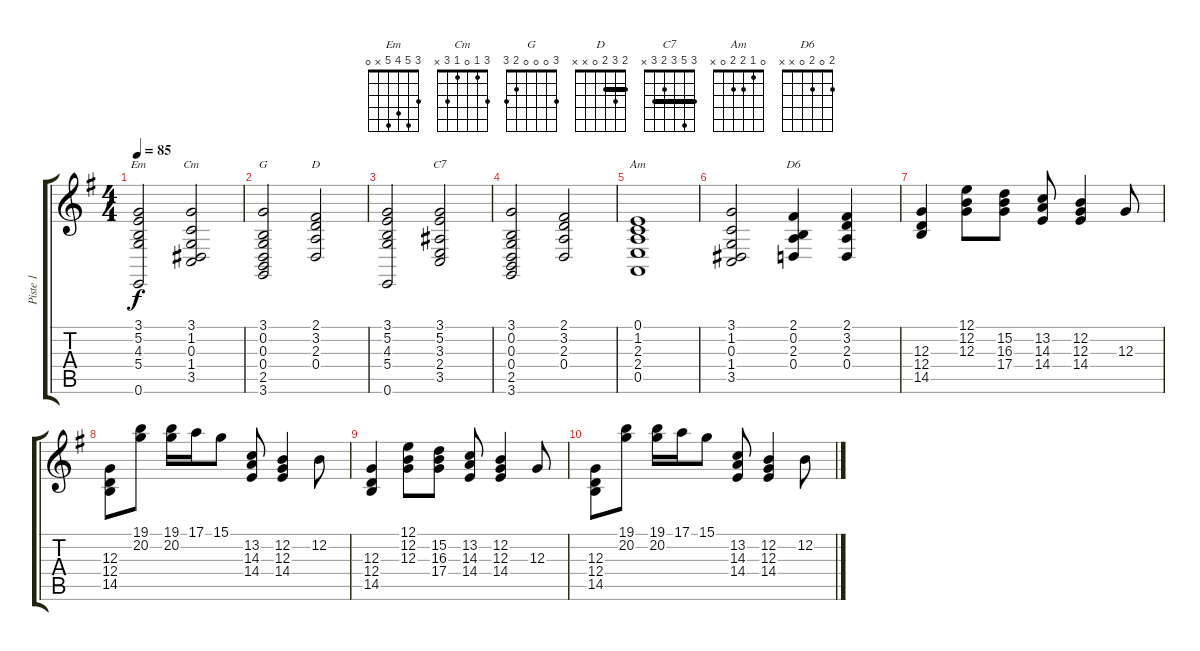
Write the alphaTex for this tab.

\track ("Piste 1" "Piste 1") {instrument percussiveorgan}
\staff {score tabs}
\tuning (E4 B3 G3 D3 A2 E2) {hide}
\chord ("Em" 3 5 4 5 x 0)
\chord ("Cm" 3 1 0 1 3 x)
\chord ("G" 3 0 0 0 2 3)
\chord ("D" 2 3 2 0 x x) {barre 2}
\chord ("C7" 3 5 3 2 3 x) {barre 3}
\chord ("Am" 0 1 2 2 0 x)
\chord ("D6" 2 0 2 0 x x)
\ts (4 4)
\tempo 85
\clef g2
\ks g
(3.1 5.2 4.3 5.4 0.6).2{ch "Em" dy f} (3.1 1.2 0.3 1.4 3.5).2{ch "Cm"} |
(3.1 0.2 0.3 0.4 2.5 3.6).2{ch "G"} (2.1 3.2 2.3 0.4).2{ch "D"} |
(3.1 5.2 4.3 5.4 0.6).2 (3.1 5.2 3.3 2.4 3.5).2{ch "C7"} |
(3.1 0.2 0.3 0.4 2.5 3.6).2 (2.1 3.2 2.3 0.4).2 |
(0.1 1.2 2.3 2.4 0.5).1{ch "Am"} |
(3.1 1.2 0.3 1.4 3.5).2 (2.1 0.2 2.3 0.4).4{ch "D6"} (2.1 3.2 2.3 0.4).4 |
(12.3 12.4 14.5).4{volume 16 instrument percussiveorgan} (12.1 12.2 12.3).8 (15.2 16.3 17.4).8 (13.2 14.3 14.4).8 (12.2 12.3 14.4).4 12.3.8 |
(12.3 12.4 14.5).8 (19.1 20.2).8 (19.1 20.2).16 17.1.16 15.1.8 (13.2 14.3 14.4).8 (12.2 12.3 14.4).4 12.2.8 |
(12.3 12.4 14.5).4 (12.1 12.2 12.3).8 (15.2 16.3 17.4).8 (13.2 14.3 14.4).8 (12.2 12.3 14.4).4 12.3.8 |
(12.3 12.4 14.5).8 (19.1 20.2).8 (19.1 20.2).16 17.1.16 15.1.8 (13.2 14.3 14.4).8 (12.2 12.3 14.4).4 12.2.8
